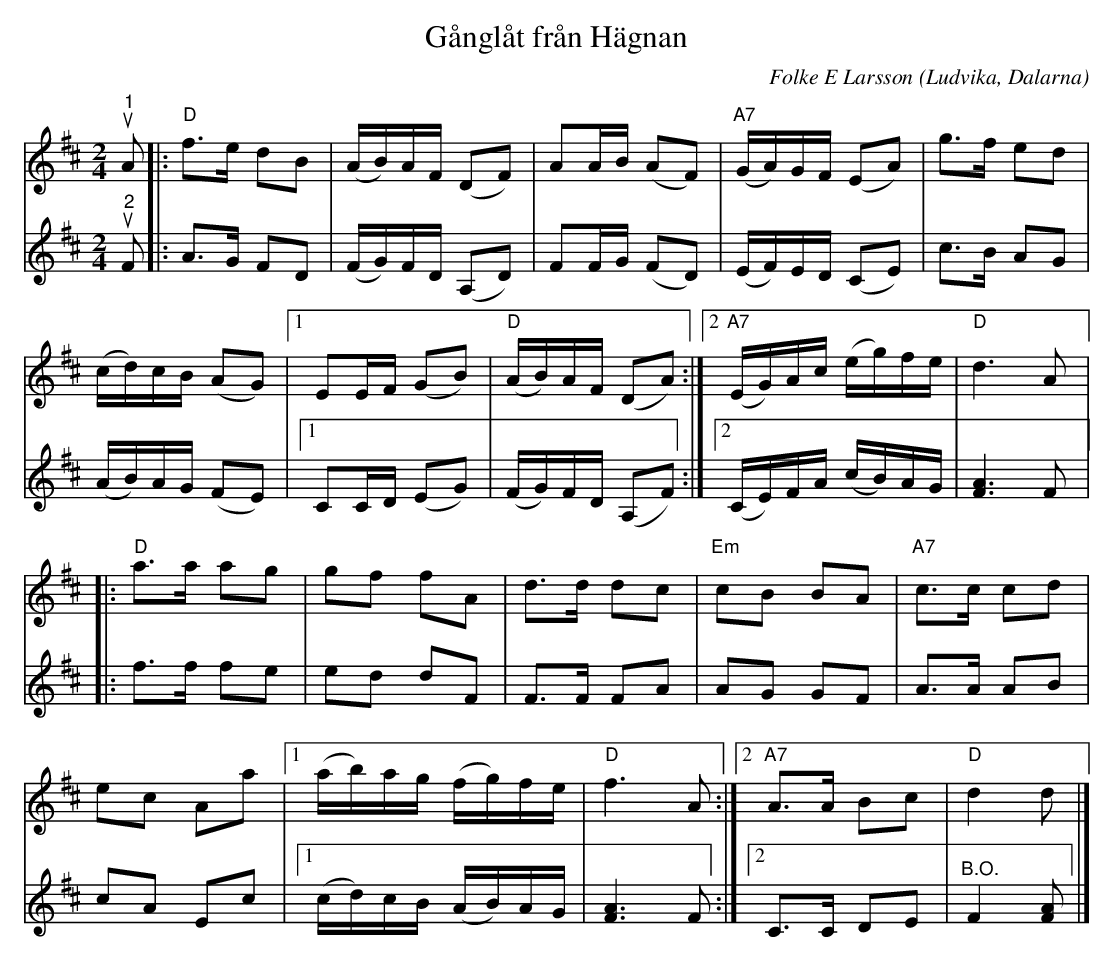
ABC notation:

X:1
T:Gånglåt från Hägnan
C:Folke E Larsson
O:Ludvika, Dalarna
L:1/8
M:2/4
K:D
V:1
"^1"u A |:"D" f>e dB | (A/B/)A/F/ (DF) | AA/B/ (AF) |"A7" (G/A/)G/F/ (EA) | g>f ed |
(c/d/)c/B/ (AG) |1 EE/F/ (GB) |"D" (A/B/)A/F/ (DA) :|2 "A7" (E/G/)A/c/ (e/g/)f/e/ | "D" d3 A |:
"D" a>a ag | gf fA | d>d dc |"Em" cB BA |"A7" c>c cd |
ec Aa |1 (a/b/)a/g/ (f/g/)f/e/ |"D" f3 A :|2 "A7" A>A Bc | "D" d2 d |]
V:2
"^2"u F |: A>G FD | (F/G/)F/D/ (A,D) | FF/G/ (FD) | (E/F/)E/D/ (CE) | c>B AG |
(A/B/)A/G/ (FE) |1 CC/D/ (EG) | (F/G/)F/D/ (A,F) :|2 (C/E/)F/A/ (c/B/)A/G/ | [FA]3 F |:
 f>f fe | ed dF | F>F FA | AG GF | A>A AB |
cA Ec |1 (c/d/)c/B/ (A/B/)A/G/ | [FA]3 F :|2 C>C DE |"^B.O." F2 [FA] |]
